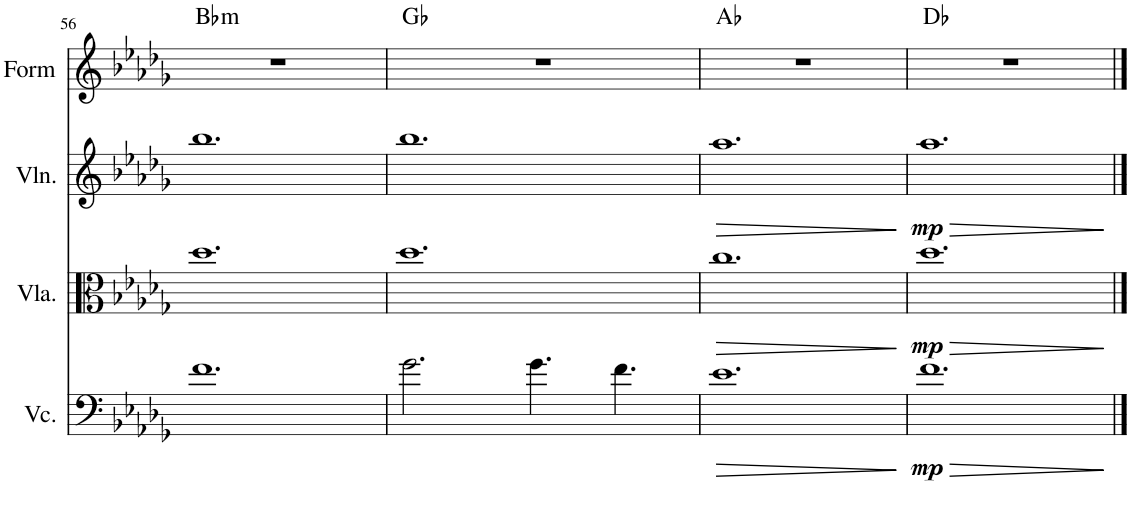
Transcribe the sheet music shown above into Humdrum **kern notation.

**kern	**dynam	**kern	**dynam	**kern	**dynam	**kern	**harte
*part4	*part4	*part3	*part3	*part2	*part2	*part1	*part1
*staff4	*staff4	*staff3	*staff3	*staff2	*staff2	*staff1	*
*I"Violoncello	*	*I"Viola	*	*I"Violin	*	*I"Form	*
*I'Vc.	*	*I'Vla.	*	*I'Vln.	*	*I'Form	*
!!LO:PB:g=z
*clefF4	*	*clefC3	*	*clefG2	*	*clefG2	*
*k[b-e-a-d-g-]	*	*k[b-e-a-d-g-]	*	*k[b-e-a-d-g-]	*	*k[b-e-a-d-g-]	*
*M12/8	*	*M12/8	*	*M12/8	*	*M12/8	*
=56	=56	=56	=56	=56	=56	=56	=56
!	!	!	!	!	!	!	!LO:H:kt=m
1.f	.	1.dd-	.	1.bb-	.	1.r	Bb:min
=57	=57	=57	=57	=57	=57	=57	=57
2.g-\	.	1.dd-	.	1.bb-	.	1.r	Gb:maj
4.g-\	.	.	.	.	.	.	.
4.f\	.	.	.	.	.	.	.
=58	=58	=58	=58	=58	=58	=58	=58
!	!LO:HP:b	!	!LO:HP:b	!	!LO:HP:b	!	!
1.e-	>	1.cc	>	1.aa-	>	1.r	Ab:maj
.	]	.	]	.	]	.	.
=59	=59	=59	=59	=59	=59	=59	=59
!	!LO:HP:b	!	!LO:HP:b	!	!LO:HP:b	!	!
!	!LO:DY:n=1:b	!	!LO:DY:n=1:b	!	!LO:DY:n=1:b	!	!
1.f	> mp	1.dd-	> mp	1.aa-	> mp	1.r	Db:maj
.	]	.	]	.	]	.	.
==	==	==	==	==	==	==	==
*-	*-	*-	*-	*-	*-	*-	*-
